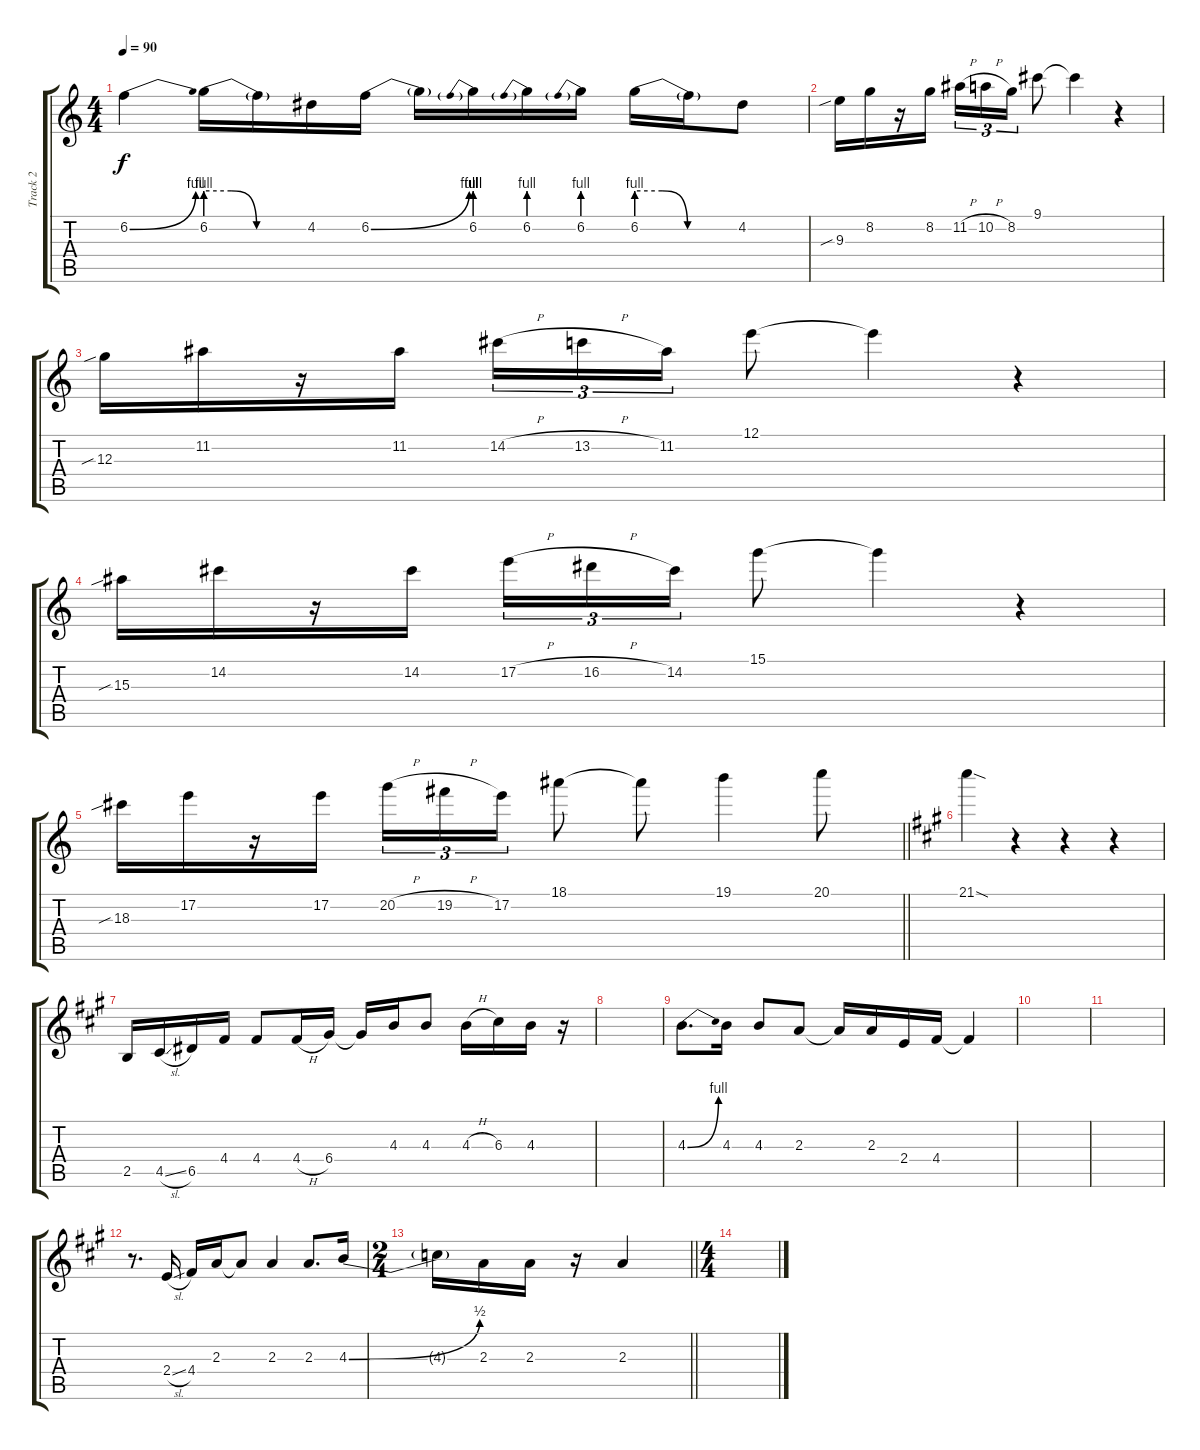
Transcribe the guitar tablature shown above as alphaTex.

\track ("Track 2" "Track 2") {instrument electricguitarjazz}
\staff {score tabs}
\tuning (E4 B3 G3 D3 A2 E2) {hide}
\ts (4 4)
\tempo 90
\clef g2
\ks c
6.2{be (bend 0 0 60 4)}.4{dy f} 6.2{be (custom 0 4 15 4 30 0 60 0)}.16 6.2{t}.16 4.2.16 6.2{be (bend 0 0 60 4)}.16 6.2{t}.16 6.2{be (prebend 0 4 60 4)}.16 6.2{be (prebend 0 4 60 4)}.16 6.2{be (prebend 0 4 60 4)}.16 6.2{be (custom 0 4 15 4 30 0 60 0)}.16 6.2{t}.16 4.2.8 |
9.3{sib}.16 8.2.16 r.16 8.2.16 11.2{h}.16{tu (3 2)} 10.2{h}.16{tu (3 2)} 8.2.16{tu (3 2)} 9.1.8 9.1{t}.4 r.4 |
12.3{sib}.16 11.2.16 r.16 11.2.16 14.2{h}.16{tu (3 2)} 13.2{h}.16{tu (3 2)} 11.2.16{tu (3 2)} 12.1.8 12.1{t}.4 r.4 |
15.3{sib}.16 14.2.16 r.16 14.2.16 17.2{h}.16{tu (3 2)} 16.2{h}.16{tu (3 2)} 14.2.16{tu (3 2)} 15.1.8 15.1{t}.4 r.4 |
\barLineRight lightlight
18.3{sib}.16 17.2.16 r.16 17.2.16 20.2{h}.16{tu (3 2)} 19.2{h}.16{tu (3 2)} 17.2.16{tu (3 2)} 18.1.8 18.1{t}.8 19.1.4 20.1.8 |
\ks a
21.1{sod}.4 r.4 r.4 r.4 |
2.5.16 4.5{sl}.16 6.5.16 4.4.16 4.4.8 4.4{h}.16 6.4.16 6.4{t}.16 4.3.16 4.3.8 4.3{h}.16 6.3.16 4.3.16 r.16 |
|
4.3{be (bend 0 0 60 4)}.8{d} 4.3.16 4.3.8 2.3.8 2.3{t}.16 2.3.16 2.4.16 4.4.16 4.4{t}.4 |
|
|
r.8{d} 2.4{sl}.16 4.4.16 2.3.16 2.3{t}.8 2.3.4 2.3.8{d} 4.3{be (bend 0 0 60 2)}.16 |
\ts (2 4)
\barLineRight lightlight
4.3{t}.16 2.3.16 2.3.16 r.16 2.3.4 |
\ts (4 4)
